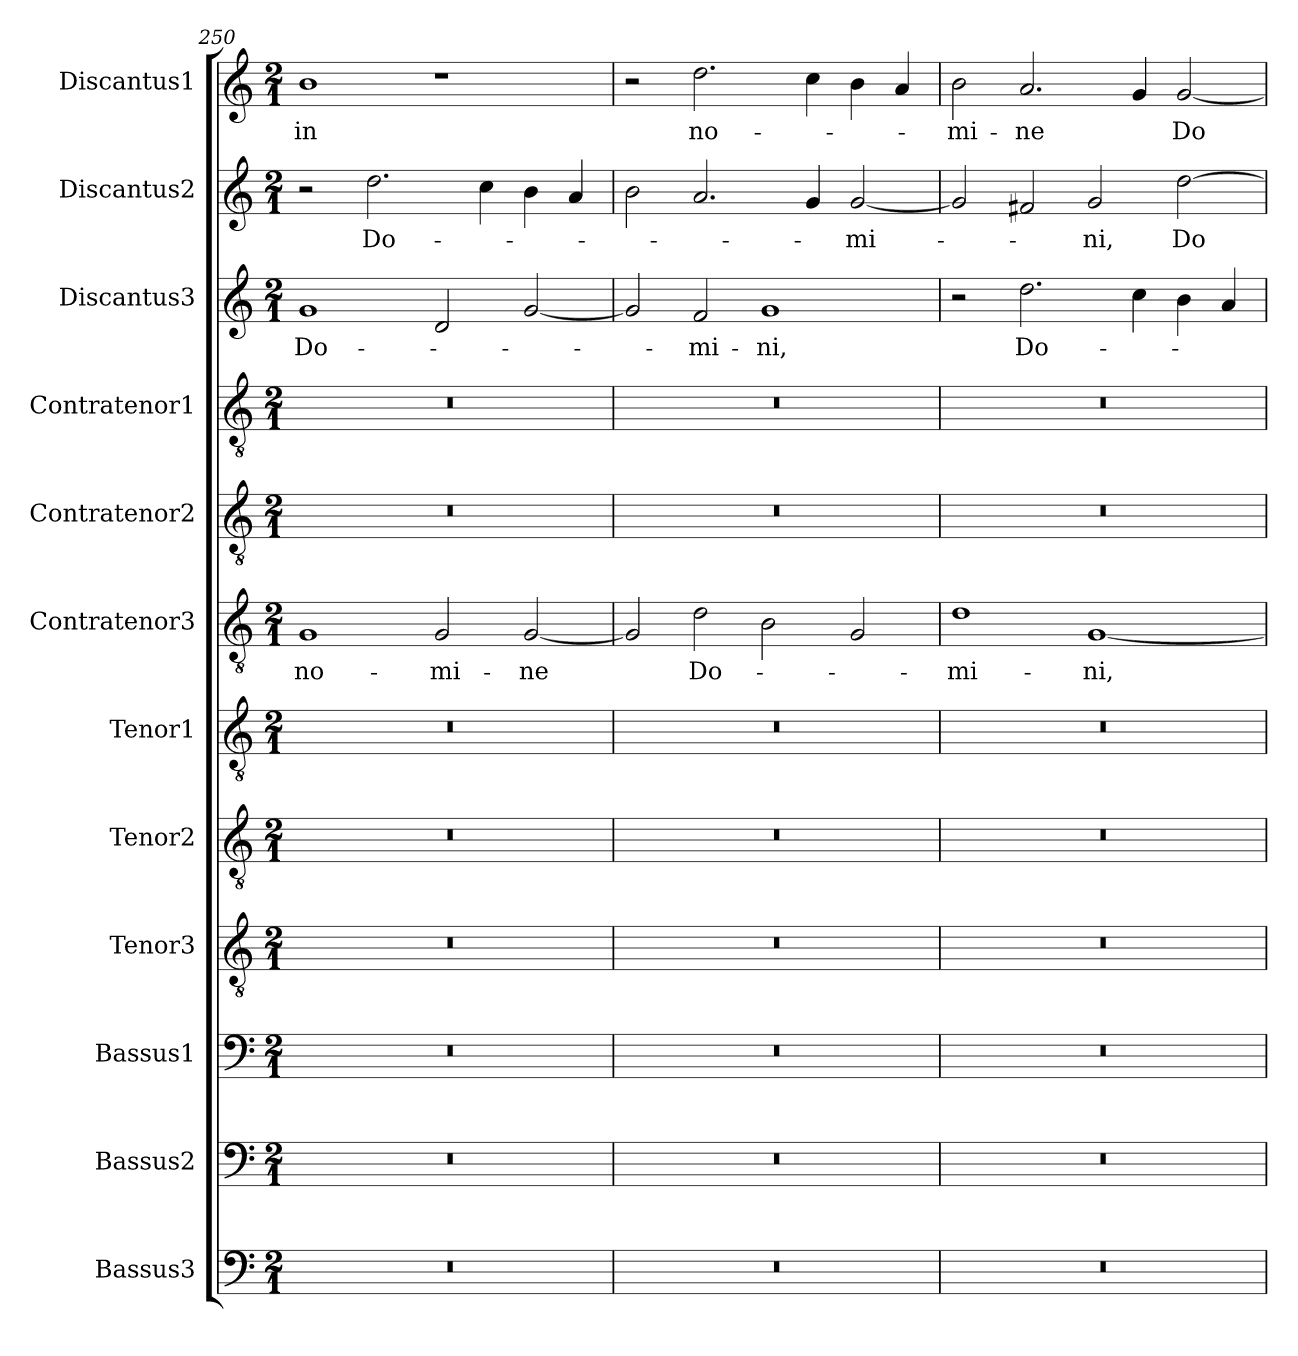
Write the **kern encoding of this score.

**kern	**kern	**kern	**kern	**kern	**kern	**kern	**text	**kern	**kern	**kern	**text	**kern	**text	**kern	**text
*part12	*part11	*part10	*part9	*part8	*part7	*part6	*part6	*part5	*part4	*part3	*part3	*part2	*part2	*part1	*part1
*staff12	*staff11	*staff10	*staff9	*staff8	*staff7	*staff6	*staff6	*staff5	*staff4	*staff3	*staff3	*staff2	*staff2	*staff1	*staff1
*I"Bassus3	*I"Bassus2	*I"Bassus1	*I"Tenor3	*I"Tenor2	*I"Tenor1	*I"Contratenor3	*	*I"Contratenor2	*I"Contratenor1	*I"Discantus3	*	*I"Discantus2	*	*I"Discantus1	*
*I'B3	*I'B2	*I'B1	*I'T3	*I'T2	*I'T1	*I'Ct3	*	*I'Ct2	*I'Ct1	*I'D3	*	*I'D2	*	*I'D1	*
*clefF4	*clefF4	*clefF4	*clefGv2	*clefGv2	*clefGv2	*clefGv2	*	*clefGv2	*clefGv2	*clefG2	*	*clefG2	*	*clefG2	*
*k[]	*k[]	*k[]	*k[]	*k[]	*k[]	*k[]	*	*k[]	*k[]	*k[]	*	*k[]	*	*k[]	*
*M2/1	*M2/1	*M2/1	*M2/1	*M2/1	*M2/1	*M2/1	*	*M2/1	*M2/1	*M2/1	*	*M2/1	*	*M2/1	*
=250	=250	=250	=250	=250	=250	=250	=250	=250	=250	=250	=250	=250	=250	=250	=250
0r	0r	0r	0r	0r	0r	1G/	no-	0r	0r	1g/	Do-	2r	.	1b\	in
.	.	.	.	.	.	.	.	.	.	.	.	2.dd\	Do-	.	.
.	.	.	.	.	.	2G/	-mi-	.	.	2d/	.	.	.	1r	.
.	.	.	.	.	.	.	.	.	.	.	.	4cc\	.	.	.
.	.	.	.	.	.	[2G/	-ne	.	.	[2g/	.	4b\	.	.	.
.	.	.	.	.	.	.	.	.	.	.	.	4a/	.	.	.
=251	=251	=251	=251	=251	=251	=251	=251	=251	=251	=251	=251	=251	=251	=251	=251
0r	0r	0r	0r	0r	0r	2G/]	.	0r	0r	2g/]	.	2b\	.	2r	.
.	.	.	.	.	.	2d\	Do-	.	.	2f/	-mi-	2.a/	.	2.dd\	no-
.	.	.	.	.	.	2B\	.	.	.	1g/	-ni,	.	.	.	.
.	.	.	.	.	.	.	.	.	.	.	.	4g/	.	4cc\	.
.	.	.	.	.	.	2G/	.	.	.	.	.	[2g/	-mi-	4b\	.
.	.	.	.	.	.	.	.	.	.	.	.	.	.	4a/	.
=252	=252	=252	=252	=252	=252	=252	=252	=252	=252	=252	=252	=252	=252	=252	=252
0r	0r	0r	0r	0r	0r	1d\	-mi-	0r	0r	2r	.	2g/]	.	2b\	-mi-
.	.	.	.	.	.	.	.	.	.	2.dd\	Do-	2f#X/	.	2.a/	-ne
.	.	.	.	.	.	[1G/	-ni,	.	.	.	.	2g/	-ni,	.	.
.	.	.	.	.	.	.	.	.	.	4cc\	.	.	.	4g/	.
.	.	.	.	.	.	.	.	.	.	4b\	.	[2dd\	Do-	[2g/	Do-
.	.	.	.	.	.	.	.	.	.	4a/	.	.	.	.	.
=	=	=	=	=	=	=	=	=	=	=	=	=	=	=	=
*-	*-	*-	*-	*-	*-	*-	*-	*-	*-	*-	*-	*-	*-	*-	*-
